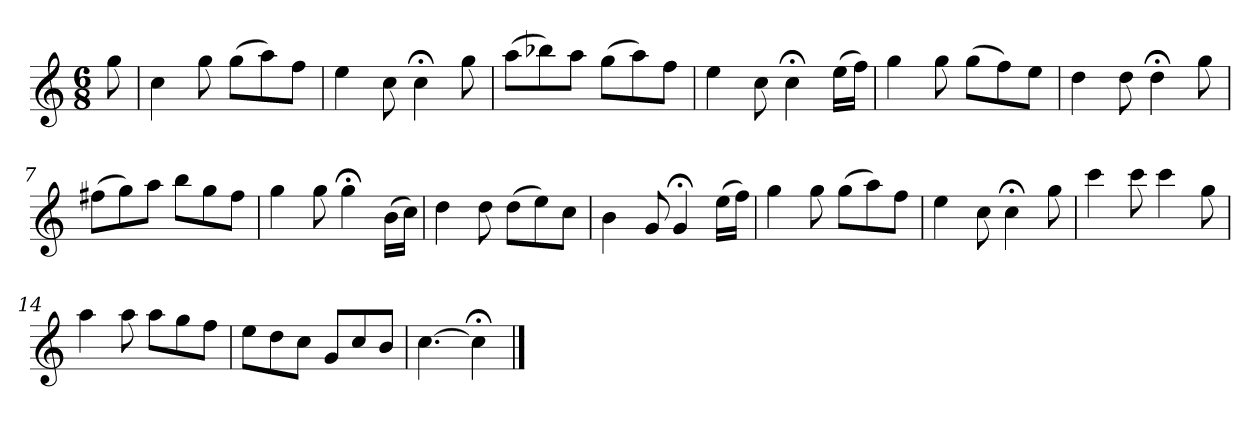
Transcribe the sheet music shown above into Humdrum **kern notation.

**kern
*part1
*staff1
*k[]
*C:
*M6/8
*MM120
=
8gg
=1
4cc
8gg
(8ggL
8aa)
8ffJ
=2
4ee
8cc
4cc;<
8gg
=3
(8aaL
8bb-X)
8aaJ
(8ggL
8aa)
8ffJ
=4
4ee
8cc
4cc;<
(16eeLL
16ffJJ)
=5
4gg
8gg
(8ggL
8ff)
8eeJ
=6
4dd
8dd
4dd;<
8gg
=7
(8ff#XL
8gg)
8aaJ
8bbL
8gg
8ff#J
=8
4gg
8gg
4gg;<
(16bLL
16ccJJ)
=9
4dd
8dd
(8ddL
8ee)
8ccJ
=10
4b
8g
4g;<
(16eeLL
16ffJJ)
=11
4gg
8gg
(8ggL
8aa)
8ffJ
=12
4ee
8cc
4cc;<
8gg
=13
4ccc
8ccc
4ccc
8gg
=14
4aa
8aa
8aaL
8gg
8ffJ
=15
8eeL
8dd
8ccJ
8gL
8cc
8bJ
=16
[4.cc
4cc;<]
==
*-
